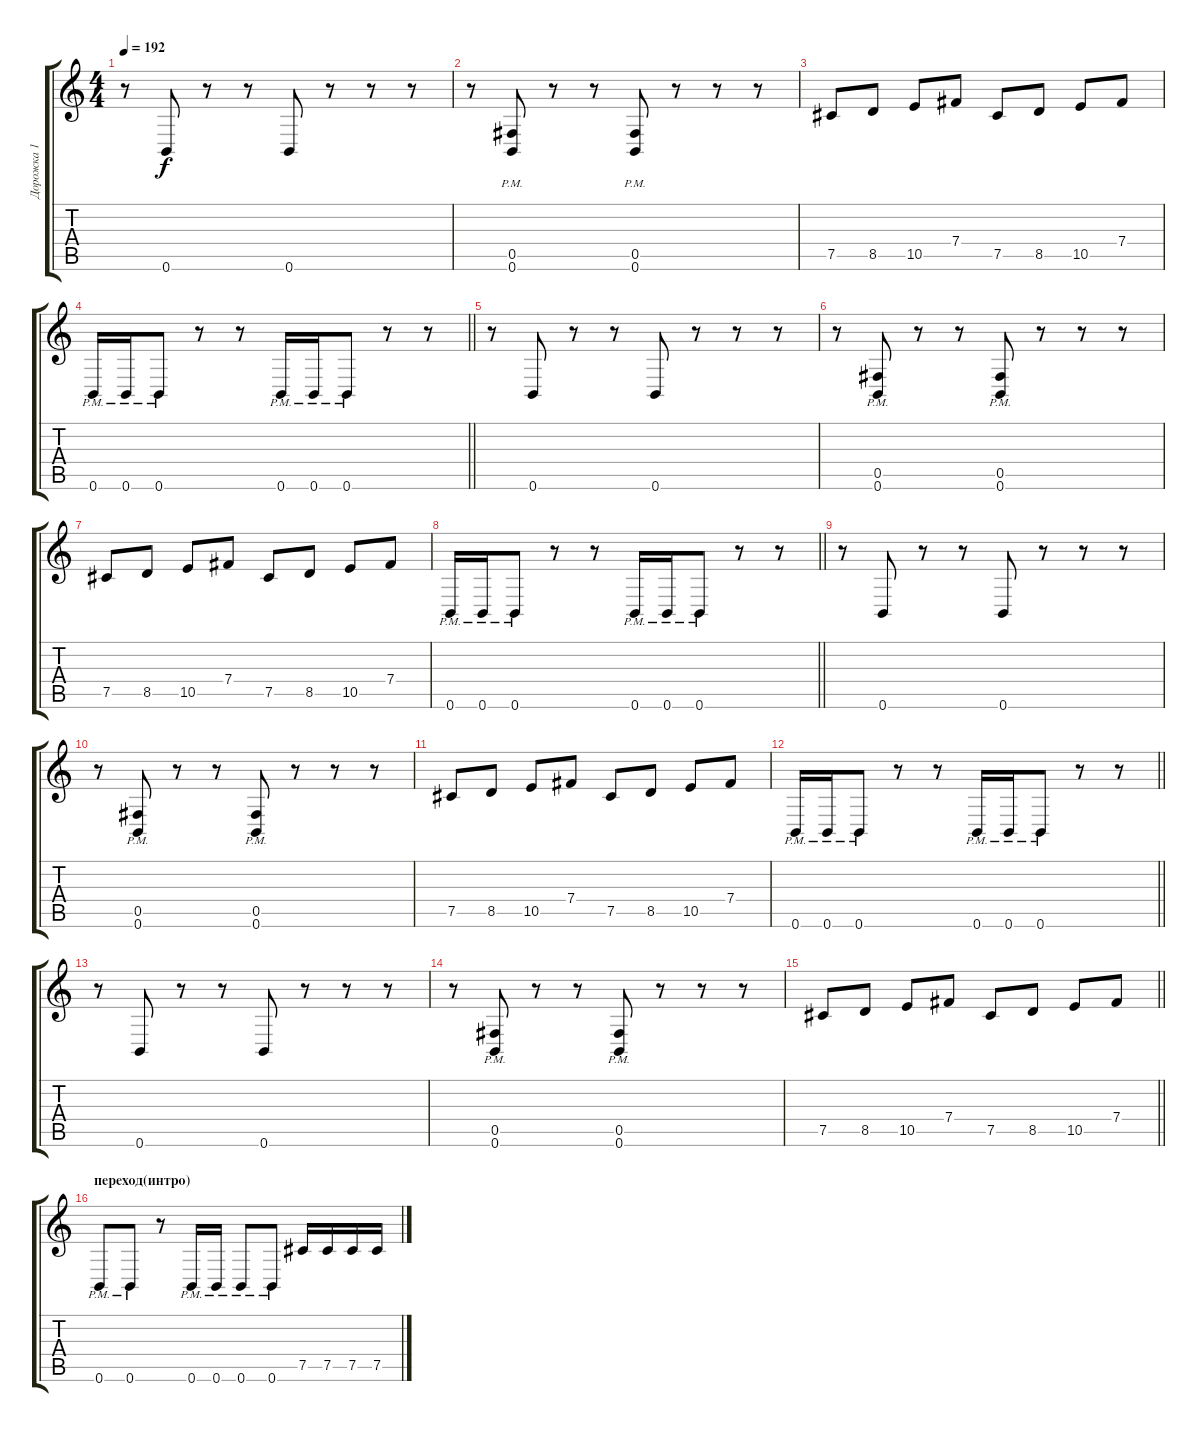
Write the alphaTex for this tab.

\track ("Дорожка 1" "Дорожка 1") {instrument distortionguitar}
\staff {score tabs}
\tuning (Db4 Ab3 E3 B2 Gb2 B1) {hide}
\ts (4 4)
\tempo 192
\clef g2
\ks c
r.8{dy f} 0.6.8 r.8 r.8 0.6.8 r.8 r.8 r.8 |
r.8 (0.5{pm} 0.6{pm}).8 r.8 r.8 (0.5{pm} 0.6{pm}).8 r.8 r.8 r.8 |
7.5.8 8.5.8 10.5.8 7.4.8 7.5.8 8.5.8 10.5.8 7.4.8 |
\barLineRight lightlight
0.6{pm}.16 0.6{pm}.16 0.6{pm}.8 r.8 r.8 0.6{pm}.16 0.6{pm}.16 0.6{pm}.8 r.8 r.8 |
r.8 0.6.8 r.8 r.8 0.6.8 r.8 r.8 r.8 |
r.8 (0.5{pm} 0.6{pm}).8 r.8 r.8 (0.5{pm} 0.6{pm}).8 r.8 r.8 r.8 |
7.5.8 8.5.8 10.5.8 7.4.8 7.5.8 8.5.8 10.5.8 7.4.8 |
\barLineRight lightlight
0.6{pm}.16 0.6{pm}.16 0.6{pm}.8 r.8 r.8 0.6{pm}.16 0.6{pm}.16 0.6{pm}.8 r.8 r.8 |
r.8 0.6.8 r.8 r.8 0.6.8 r.8 r.8 r.8 |
r.8 (0.5{pm} 0.6{pm}).8 r.8 r.8 (0.5{pm} 0.6{pm}).8 r.8 r.8 r.8 |
7.5.8 8.5.8 10.5.8 7.4.8 7.5.8 8.5.8 10.5.8 7.4.8 |
\barLineRight lightlight
0.6{pm}.16 0.6{pm}.16 0.6{pm}.8 r.8 r.8 0.6{pm}.16 0.6{pm}.16 0.6{pm}.8 r.8 r.8 |
r.8 0.6.8 r.8 r.8 0.6.8 r.8 r.8 r.8 |
r.8 (0.5{pm} 0.6{pm}).8 r.8 r.8 (0.5{pm} 0.6{pm}).8 r.8 r.8 r.8 |
\barLineRight lightlight
7.5.8 8.5.8 10.5.8 7.4.8 7.5.8 8.5.8 10.5.8 7.4.8 |
\section ("" "переход(интро)")
0.6{pm}.8 0.6{pm}.8 r.8 0.6{pm}.16 0.6{pm}.16 0.6{pm}.8 0.6{pm}.8 7.5.16 7.5.16 7.5.16 7.5.16
